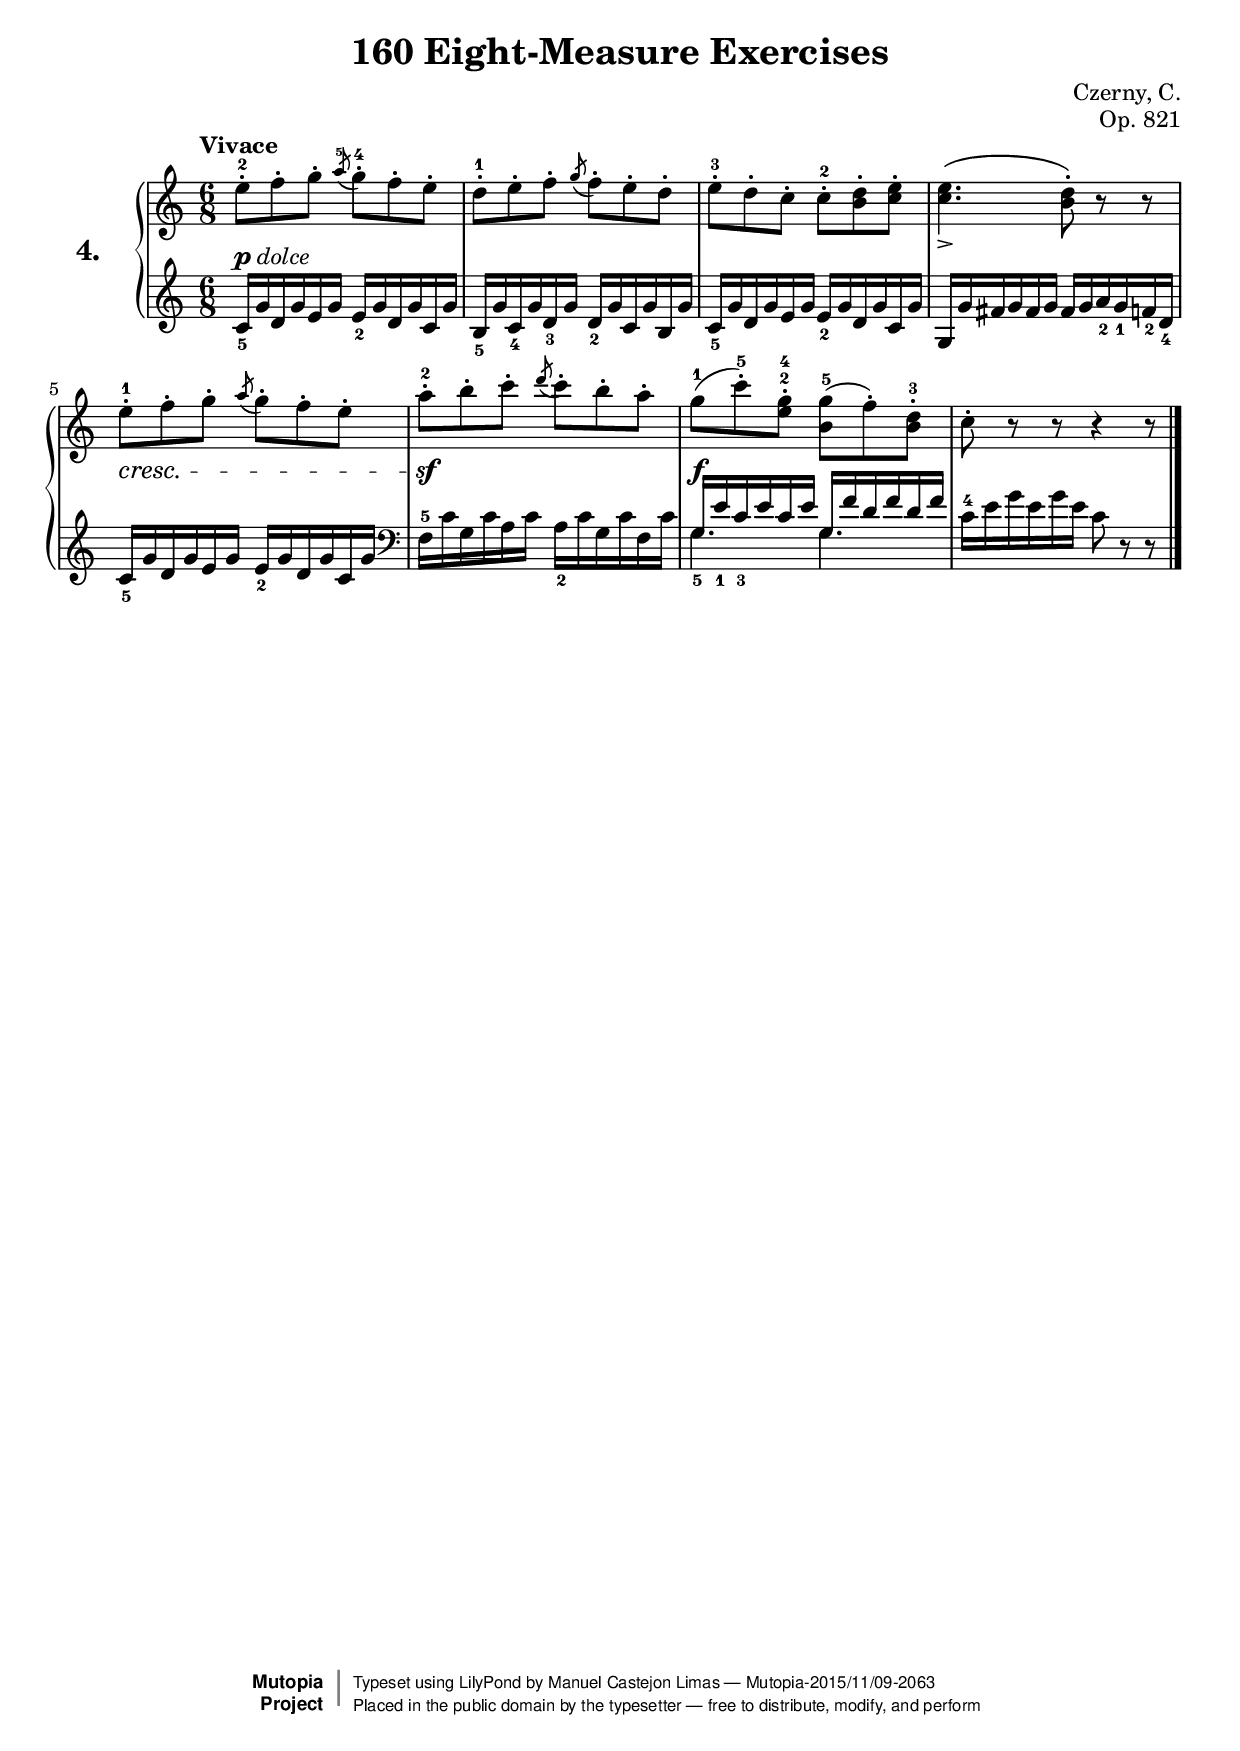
\version "2.18.2"

exerciseNumber = "4."
\header {
    composer	        =       "Czerny, C."
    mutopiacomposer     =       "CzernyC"

    title	            =	"160 Eight-Measure Exercises"
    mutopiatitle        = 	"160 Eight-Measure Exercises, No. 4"

    opus	            =	"Op. 821"
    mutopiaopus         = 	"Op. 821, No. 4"
    
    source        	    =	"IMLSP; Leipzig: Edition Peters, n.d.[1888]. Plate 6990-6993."
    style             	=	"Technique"
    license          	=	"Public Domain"
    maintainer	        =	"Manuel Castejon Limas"
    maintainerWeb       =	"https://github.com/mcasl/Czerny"
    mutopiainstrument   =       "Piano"

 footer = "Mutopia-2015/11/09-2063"
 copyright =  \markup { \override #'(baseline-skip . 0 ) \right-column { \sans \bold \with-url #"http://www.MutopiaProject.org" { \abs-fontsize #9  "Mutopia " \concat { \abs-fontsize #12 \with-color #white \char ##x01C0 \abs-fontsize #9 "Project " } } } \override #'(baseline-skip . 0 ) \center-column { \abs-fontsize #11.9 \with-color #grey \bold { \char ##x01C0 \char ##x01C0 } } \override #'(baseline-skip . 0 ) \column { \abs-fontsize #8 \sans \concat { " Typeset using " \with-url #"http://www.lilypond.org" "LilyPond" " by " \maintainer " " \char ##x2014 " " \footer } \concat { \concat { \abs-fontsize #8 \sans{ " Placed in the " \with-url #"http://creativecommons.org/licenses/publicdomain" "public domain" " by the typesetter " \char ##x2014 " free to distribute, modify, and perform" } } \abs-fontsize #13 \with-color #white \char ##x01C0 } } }
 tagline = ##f
}

%--------Definitions
global = {
  \key c \major
  \time 6/8
}


mbreak = { \break }


upperStaff =   { \tempo "Vivace"
  e''8 ^2-\staccato f''8-\staccato g''8-\staccato   \acciaccatura a''^5  g''^4-\staccato f''-\staccato e''-\staccato    | %1
  d''8 ^1-\staccato e''8-\staccato f''8-\staccato   \acciaccatura g''  f''-\staccato e''-\staccato d''-\staccato        | %2
  e''8 ^3-\staccato d''8-\staccato c''8-\staccato  c''8^2-\staccato <b' d''>8-\staccato <c'' e''>8-\staccato            | %3
  <c'' e''>4. \( <b' d''>8-\staccato \) r8 r8                                                                           | %4
  e''8 ^1-\staccato f''8-\staccato g''8-\staccato   \acciaccatura a''  g''-\staccato f''-\staccato e''-\staccato        | %5
  a''8 ^2-\staccato b''8-\staccato c'''8-\staccato  \acciaccatura d'''  c'''-\staccato b''-\staccato a''-\staccato      | %6
  g''8^1 ( c'''^5\staccato )  <e''^2 g''^4> \staccato <b' g''^5> ( f'' \staccato ) <b' d''^3> \staccato                 | %7
  c''8 \staccato r8 r8 r4 r8                                                                                  \bar "|."   %8 
}

lowerStaff =  {
\clef treble
  c'16_5 g' d' g' e' g' e'_2 g' d' g' c' g'16                 | %1
  b16_5 g' c'_4 g' d'_3 g' d'_2 g' c' g' b g'                 | %2
  c'16_5 g' d' g' e' g' e'_2 g' d' g' c' g'16                 | %3
  g16 g' fis' g' fis' g' fis' g' a'_2 g'_1 f'_2 d'_4 \mbreak  | %4
  c'16_5 g' d' g' e' g' e'_2 g' d' g' c' g'16                 | %5
  \clef bass  f^5 c' g c' a c' a_2 c' g c' f c'               | %6
  << \mergeDifferentlyHeadedOn  \mergeDifferentlyDottedOn { \voiceOne g16_5 e'_1 c'_3 e' c' e' g f' d' f' d' f' } \\ \new Voice { \voiceTwo g4. g4. } >> \oneVoice  | %7
  c'16^4 e' g' e' g' e' c'8 r8 r8                   \bar "|."   %8 
}

%-------Typeset music and generate midi
pdolce = \markup { \dynamic p \italic { dolce } }
dynamics = { 
  <>-\pdolce  s2. | %1
  s2.             | %2
  s2.             | %3
  <>->    s2.     | %4
  <> \cresc s2.   | %5
  <> \sf s2.      | %6
  <> \f s2.       | %7
  s2.             | %8 
}

pedal = {
}

\score {
  \new PianoStaff = "PianoStaff_pf" <<
    \set PianoStaff.instrumentName = \markup \huge \bold \exerciseNumber 
    \new Staff    = "Staff_pfUpper" << \global \upperStaff >>
    \new Dynamics = "Dynamics_pf" \dynamics
    \new Staff    = "Staff_pfLower" << \global \lowerStaff >>
    \new Dynamics = "pedal" \pedal
  >>
  \layout { }
}

\score {
  \new PianoStaff = "PianoStaff_pf" <<
    \set PianoStaff.midiInstrument = "acoustic grand"
    \new Staff = "Staff_pfUpper" << \global \upperStaff \dynamics \pedal >>
    \new Staff = "Staff_pfLower" << \global \lowerStaff \dynamics \pedal >>
  >>
  \midi { \tempo 4 = 110 }
}


